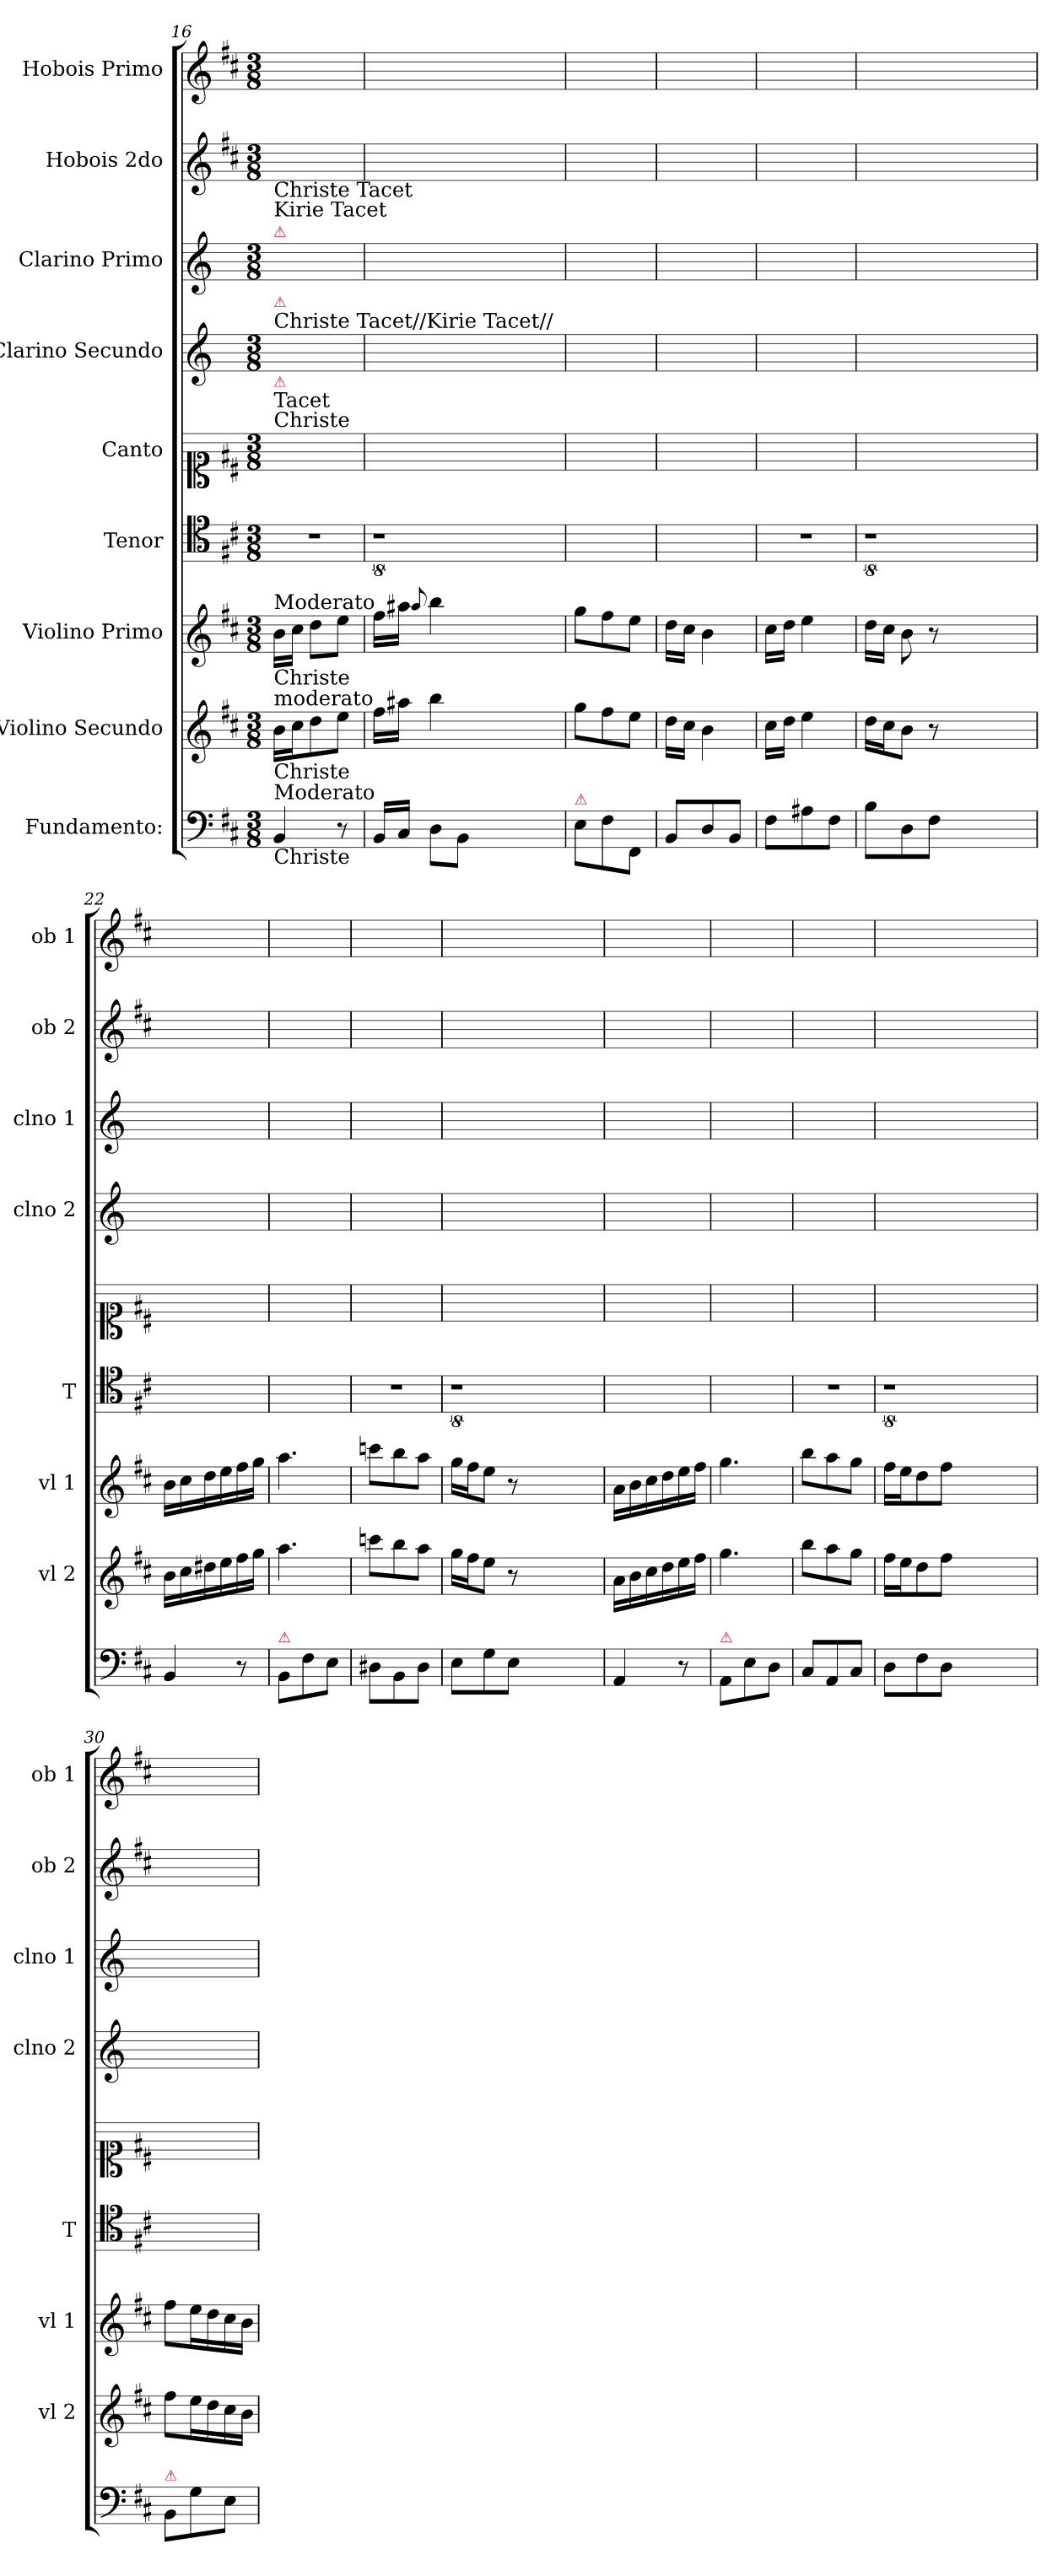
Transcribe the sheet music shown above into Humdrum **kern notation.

**kern	**kern	**kern	**kern	**kern	**kern	**kern	**kern	**kern
*part9	*part8	*part7	*part6	*part5	*part4	*part3	*part2	*part1
*staff9	*staff8	*staff7	*staff6	*staff5	*staff4	*staff3	*staff2	*staff1
*I"Fundamento:	*I"Violino Secundo	*I"Violino Primo	*I"Tenor	*I"Canto	*I"Clarino Secundo	*I"Clarino Primo	*I"Hobois 2do	*I"Hobois Primo
*	*I'vl 2	*I'vl 1	*I'T	*	*I'clno 2	*I'clno 1	*I'ob 2	*I'ob 1
*clefF4	*clefG2	*clefG2	*clefC4	*clefC1	*clefG2	*clefG2	*clefG2	*clefG2
*	*	*	*	*	*ITrd-1c-2	*ITrd-1c-2	*	*
*k[f#c#]	*k[f#c#]	*k[f#c#]	*k[f#c#]	*k[f#c#]	*k[f#c#]	*k[f#c#]	*k[f#c#]	*k[f#c#]
*M3/8	*M3/8	*M3/8	*M3/8	*M3/8	*M3/8	*M3/8	*M3/8	*M3/8
=16	=16	=16	=16	=16	=16	=16	=16	=16
!	!	!	!	!	!	!LO:TX:a:color=crimson:t=⚠	!	!
!	!	!	!	!	!	!LO:TX:a:t=Christe Tacet \nKirie Tacet	!	!
!	!	!	!	!	!LO:TX:a:t=Christe Tacet//Kirie Tacet//	!	!	!
!	!	!	!	!	!LO:TX:a:color=crimson:t=⚠	!	!	!
!	!	!	!	!LO:TX:a:t=Tacet \nChriste	!	!	!	!
!	!	!	!	!LO:TX:a:color=crimson:t=⚠	!	!	!	!
!	!	!LO:TX:a:t=Moderato	!	!	!	!	!	!
!	!	!LO:TX:b:t=Christe	!	!	!	!	!	!
!	!LO:TX:a:t=moderato	!	!	!	!	!	!	!
!	!LO:TX:b:t=Christe	!	!	!	!	!	!	!
!LO:TX:a:t=Moderato	!	!	!	!	!	!	!	!
!LO:TX:b:t=Christe	!	!	!	!	!	!	!	!
4BB/	16b\LL	16b\LL	4.r	4.ryy	4.ryy	4.ryy	4.ryy	4.ryy
.	16cc#\J	16cc#\JJ	.	.	.	.	.	.
.	8dd\	8dd\L	.	.	.	.	.	.
8r	8ee\J	8ee\J	.	.	.	.	.	.
=17	=17	=17	=17	=17	=17	=17	=17	=17
16BB/LL	16ff#\LL	16ff#\LL	8%9r	4.ryy	4.ryy	4.ryy	4.ryy	4.ryy
16C#/JJ	16aa#X\JJ	16aa#X\JJ	.	.	.	.	.	.
.	.	8qqaa#/	.	.	.	.	.	.
8D\L	4bb\	4bb\	.	.	.	.	.	.
8BB\J	.	.	.	.	.	.	.	.
2.ryy	2.ryy	2.ryy	.	2.ryy	2.ryy	2.ryy	2.ryy	2.ryy
=18	=18	=18	=18	=18	=18	=18	=18	=18
!LO:TX:a:color=crimson:t=⚠	!	!	!	!	!	!	!	!
8E\L	8gg\L	8gg\L	4.ryy	4.ryy	4.ryy	4.ryy	4.ryy	4.ryy
8F#\	8ff#\	8ff#\	.	.	.	.	.	.
8FF#/J	8ee\J	8ee\J	.	.	.	.	.	.
=19	=19	=19	=19	=19	=19	=19	=19	=19
8BB/L	16dd\LL	16dd\LL	4.ryy	4.ryy	4.ryy	4.ryy	4.ryy	4.ryy
.	16cc#\JJ	16cc#\JJ	.	.	.	.	.	.
8D/	4b\	4b\	.	.	.	.	.	.
8BB/J	.	.	.	.	.	.	.	.
=20	=20	=20	=20	=20	=20	=20	=20	=20
8F#\L	16cc#\LL	16cc#\LL	4.r	4.ryy	4.ryy	4.ryy	4.ryy	4.ryy
.	16dd\JJ	16dd\JJ	.	.	.	.	.	.
8A#X\	4ee\	4ee\	.	.	.	.	.	.
8F#\J	.	.	.	.	.	.	.	.
=21	=21	=21	=21	=21	=21	=21	=21	=21
8B\L	16dd\LL	16dd\LL	8%9r	4.ryy	4.ryy	4.ryy	4.ryy	4.ryy
.	16cc#\J	16cc#\JJ	.	.	.	.	.	.
8D\	8b\J	8b\	.	.	.	.	.	.
8F#\J	8r	8r	.	.	.	.	.	.
2.ryy	2.ryy	2.ryy	.	2.ryy	2.ryy	2.ryy	2.ryy	2.ryy
=22	=22	=22	=22	=22	=22	=22	=22	=22
4BB/	16b\LL	16b\LL	4.ryy	4.ryy	4.ryy	4.ryy	4.ryy	4.ryy
.	16cc#\	16cc#\	.	.	.	.	.	.
.	16dd#X\	16dd\	.	.	.	.	.	.
.	16ee\	16ee\	.	.	.	.	.	.
8r	16ff#\	16ff#\	.	.	.	.	.	.
.	16gg\JJ	16gg\JJ	.	.	.	.	.	.
=23	=23	=23	=23	=23	=23	=23	=23	=23
!LO:TX:a:color=crimson:t=⚠	!	!	!	!	!	!	!	!
8BB/L	4.aa\	4.aa\	4.ryy	4.ryy	4.ryy	4.ryy	4.ryy	4.ryy
8F#\	.	.	.	.	.	.	.	.
8E\J	.	.	.	.	.	.	.	.
=24	=24	=24	=24	=24	=24	=24	=24	=24
8D#X\L	8cccn\L	8cccn\L	4.r	4.ryy	4.ryy	4.ryy	4.ryy	4.ryy
8BB\	8bb\	8bb\	.	.	.	.	.	.
8D#\J	8aa\J	8aa\J	.	.	.	.	.	.
=25	=25	=25	=25	=25	=25	=25	=25	=25
8E\L	16gg\LL	16gg\LL	8%9r	4.ryy	4.ryy	4.ryy	4.ryy	4.ryy
.	16ff#\J	16ff#\J	.	.	.	.	.	.
8G\	8ee\J	8ee\J	.	.	.	.	.	.
8E\J	8r	8r	.	.	.	.	.	.
2.ryy	2.ryy	2.ryy	.	2.ryy	2.ryy	2.ryy	2.ryy	2.ryy
=26	=26	=26	=26	=26	=26	=26	=26	=26
4AA/	16a\LL	16a\LL	4.ryy	4.ryy	4.ryy	4.ryy	4.ryy	4.ryy
.	16b\	16b\	.	.	.	.	.	.
.	16cc#\	16cc#\	.	.	.	.	.	.
.	16dd\	16dd\	.	.	.	.	.	.
8r	16ee\	16ee\	.	.	.	.	.	.
.	16ff#\JJ	16ff#\JJ	.	.	.	.	.	.
=27	=27	=27	=27	=27	=27	=27	=27	=27
!LO:TX:a:color=crimson:t=⚠	!	!	!	!	!	!	!	!
8AA/L	4.gg\	4.gg\	4.ryy	4.ryy	4.ryy	4.ryy	4.ryy	4.ryy
8E\	.	.	.	.	.	.	.	.
8D\J	.	.	.	.	.	.	.	.
=28	=28	=28	=28	=28	=28	=28	=28	=28
8C#/L	8bb\L	8bb\L	4.r	4.ryy	4.ryy	4.ryy	4.ryy	4.ryy
8AA/	8aa\	8aa\	.	.	.	.	.	.
8C#/J	8gg\J	8gg\J	.	.	.	.	.	.
=29	=29	=29	=29	=29	=29	=29	=29	=29
8D\L	16ff#\LL	16ff#\LL	8%9r	4.ryy	4.ryy	4.ryy	4.ryy	4.ryy
.	16ee\J	16ee\J	.	.	.	.	.	.
8F#\	8dd\	8dd\	.	.	.	.	.	.
8D\J	8ff#\J	8ff#\J	.	.	.	.	.	.
2.ryy	2.ryy	2.ryy	.	2.ryy	2.ryy	2.ryy	2.ryy	2.ryy
=30	=30	=30	=30	=30	=30	=30	=30	=30
!LO:TX:a:color=crimson:t=⚠	!	!	!	!	!	!	!	!
8BB/L	8ff#\L	8ff#\L	4.ryy	4.ryy	4.ryy	4.ryy	4.ryy	4.ryy
8G\	16ee\L	16ee\L	.	.	.	.	.	.
.	16dd\	16dd\	.	.	.	.	.	.
8E\J	16cc#\	16cc#\	.	.	.	.	.	.
.	16b\JJ	16b\JJ	.	.	.	.	.	.
=	=	=	=	=	=	=	=	=
*-	*-	*-	*-	*-	*-	*-	*-	*-
